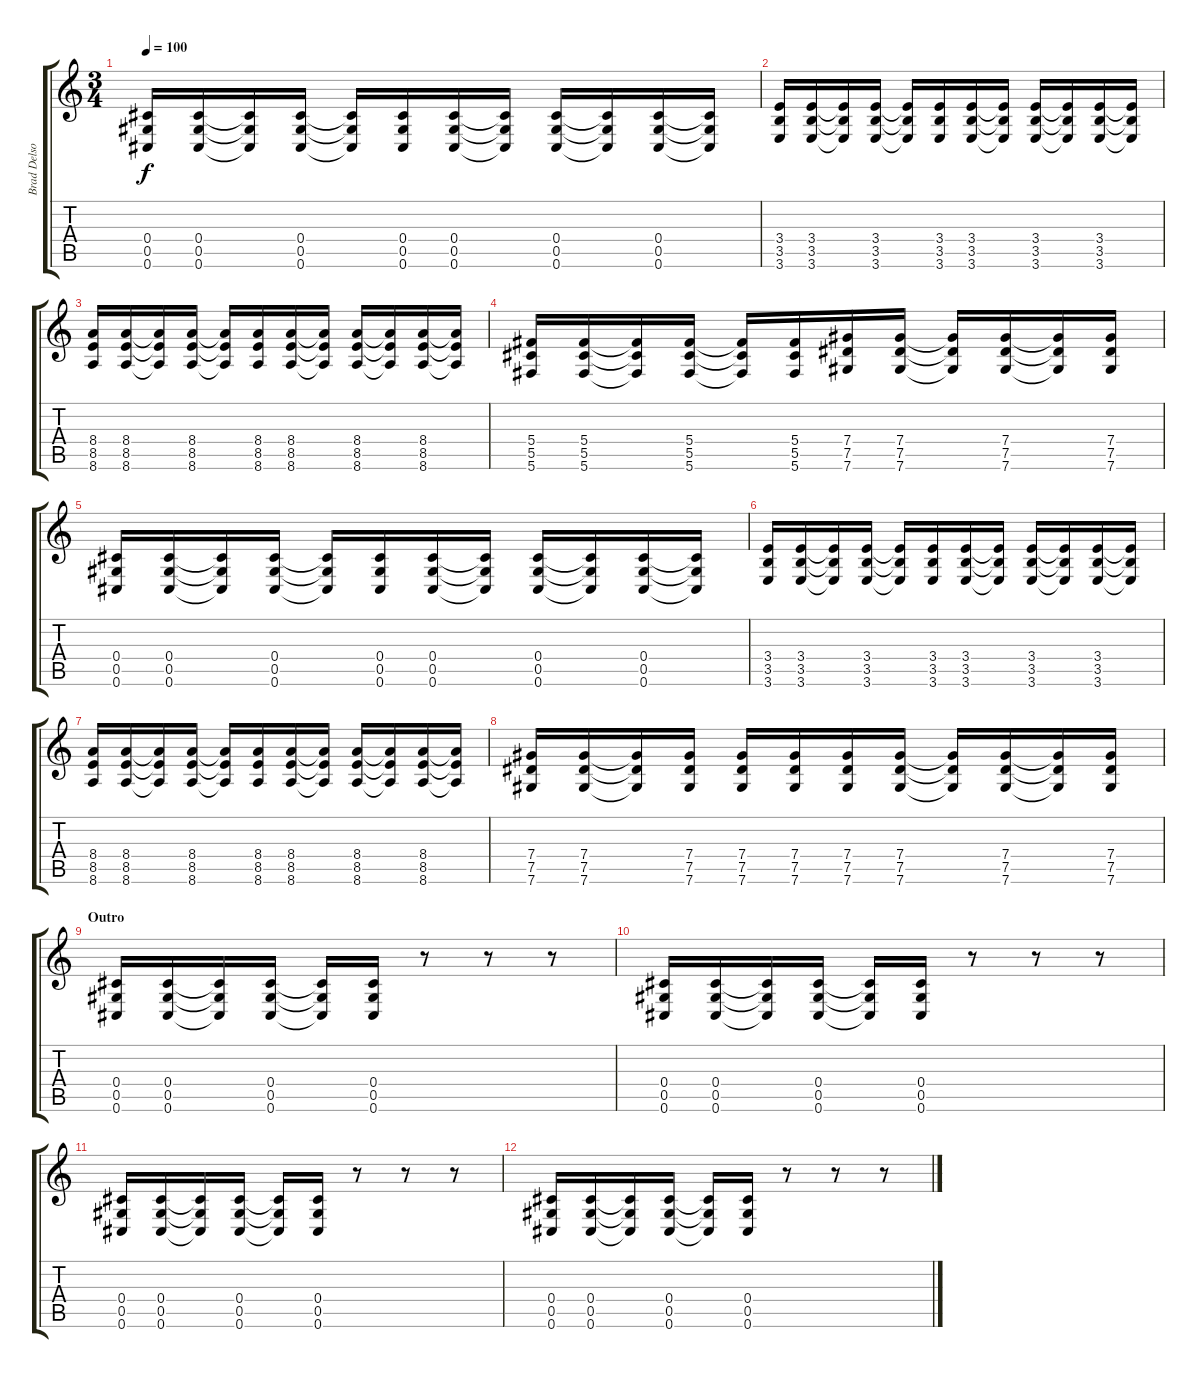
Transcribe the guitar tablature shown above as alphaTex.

\track ("Brad Delson" "Brad Delso") {instrument distortionguitar}
\staff {score tabs}
\tuning (Eb4 Bb3 Gb3 Db3 Ab2 Db2) {hide}
\ts (3 4)
\tempo 100
\clef g2
\ks c
(0.4 0.5 0.6).16{dy f} (0.4 0.5 0.6).16 (0.4{t} 0.5{t} 0.6{t}).16 (0.4 0.5 0.6).16 (0.4{t} 0.5{t} 0.6{t}).16 (0.4 0.5 0.6).16 (0.4 0.5 0.6).16 (0.4{t} 0.5{t} 0.6{t}).16 (0.4 0.5 0.6).16 (0.4{t} 0.5{t} 0.6{t}).16 (0.4 0.5 0.6).16 (0.4{t} 0.5{t} 0.6{t}).16 |
(3.4 3.5 3.6).16 (3.4 3.5 3.6).16 (3.4{t} 3.5{t} 3.6{t}).16 (3.4 3.5 3.6).16 (3.4{t} 3.5{t} 3.6{t}).16 (3.4 3.5 3.6).16 (3.4 3.5 3.6).16 (3.4{t} 3.5{t} 3.6{t}).16 (3.4 3.5 3.6).16 (3.4{t} 3.5{t} 3.6{t}).16 (3.4 3.5 3.6).16 (3.4{t} 3.5{t} 3.6{t}).16 |
(8.4 8.5 8.6).16 (8.4 8.5 8.6).16 (8.4{t} 8.5{t} 8.6{t}).16 (8.4 8.5 8.6).16 (8.4{t} 8.5{t} 8.6{t}).16 (8.4 8.5 8.6).16 (8.4 8.5 8.6).16 (8.4{t} 8.5{t} 8.6{t}).16 (8.4 8.5 8.6).16 (8.4{t} 8.5{t} 8.6{t}).16 (8.4 8.5 8.6).16 (8.4{t} 8.5{t} 8.6{t}).16 |
(5.4 5.5 5.6).16 (5.4 5.5 5.6).16 (5.4{t} 5.5{t} 5.6{t}).16 (5.4 5.5 5.6).16 (5.4{t} 5.5{t} 5.6{t}).16 (5.4 5.5 5.6).16 (7.4 7.5 7.6).16 (7.4 7.5 7.6).16 (7.4{t} 7.5{t} 7.6{t}).16 (7.4 7.5 7.6).16 (7.4{t} 7.5{t} 7.6{t}).16 (7.4 7.5 7.6).16 |
(0.4 0.5 0.6).16 (0.4 0.5 0.6).16 (0.4{t} 0.5{t} 0.6{t}).16 (0.4 0.5 0.6).16 (0.4{t} 0.5{t} 0.6{t}).16 (0.4 0.5 0.6).16 (0.4 0.5 0.6).16 (0.4{t} 0.5{t} 0.6{t}).16 (0.4 0.5 0.6).16 (0.4{t} 0.5{t} 0.6{t}).16 (0.4 0.5 0.6).16 (0.4{t} 0.5{t} 0.6{t}).16 |
(3.4 3.5 3.6).16 (3.4 3.5 3.6).16 (3.4{t} 3.5{t} 3.6{t}).16 (3.4 3.5 3.6).16 (3.4{t} 3.5{t} 3.6{t}).16 (3.4 3.5 3.6).16 (3.4 3.5 3.6).16 (3.4{t} 3.5{t} 3.6{t}).16 (3.4 3.5 3.6).16 (3.4{t} 3.5{t} 3.6{t}).16 (3.4 3.5 3.6).16 (3.4{t} 3.5{t} 3.6{t}).16 |
(8.4 8.5 8.6).16 (8.4 8.5 8.6).16 (8.4{t} 8.5{t} 8.6{t}).16 (8.4 8.5 8.6).16 (8.4{t} 8.5{t} 8.6{t}).16 (8.4 8.5 8.6).16 (8.4 8.5 8.6).16 (8.4{t} 8.5{t} 8.6{t}).16 (8.4 8.5 8.6).16 (8.4{t} 8.5{t} 8.6{t}).16 (8.4 8.5 8.6).16 (8.4{t} 8.5{t} 8.6{t}).16 |
(7.4 7.5 7.6).16 (7.4 7.5 7.6).16 (7.4{t} 7.5{t} 7.6{t}).16 (7.4 7.5 7.6).16 (7.4 7.5 7.6).16 (7.4 7.5 7.6).16 (7.4 7.5 7.6).16 (7.4 7.5 7.6).16 (7.4{t} 7.5{t} 7.6{t}).16 (7.4 7.5 7.6).16 (7.4{t} 7.5{t} 7.6{t}).16 (7.4 7.5 7.6).16 |
\section ("" "Outro")
(0.4 0.5 0.6).16 (0.4 0.5 0.6).16 (0.4{t} 0.5{t} 0.6{t}).16 (0.4 0.5 0.6).16 (0.4{t} 0.5{t} 0.6{t}).16 (0.4 0.5 0.6).16 r.8 r.8 r.8 |
(0.4 0.5 0.6).16 (0.4 0.5 0.6).16 (0.4{t} 0.5{t} 0.6{t}).16 (0.4 0.5 0.6).16 (0.4{t} 0.5{t} 0.6{t}).16 (0.4 0.5 0.6).16 r.8 r.8 r.8 |
(0.4 0.5 0.6).16 (0.4 0.5 0.6).16 (0.4{t} 0.5{t} 0.6{t}).16 (0.4 0.5 0.6).16 (0.4{t} 0.5{t} 0.6{t}).16 (0.4 0.5 0.6).16 r.8 r.8 r.8 |
(0.4 0.5 0.6).16 (0.4 0.5 0.6).16 (0.4{t} 0.5{t} 0.6{t}).16 (0.4 0.5 0.6).16 (0.4{t} 0.5{t} 0.6{t}).16 (0.4 0.5 0.6).16 r.8 r.8 r.8
